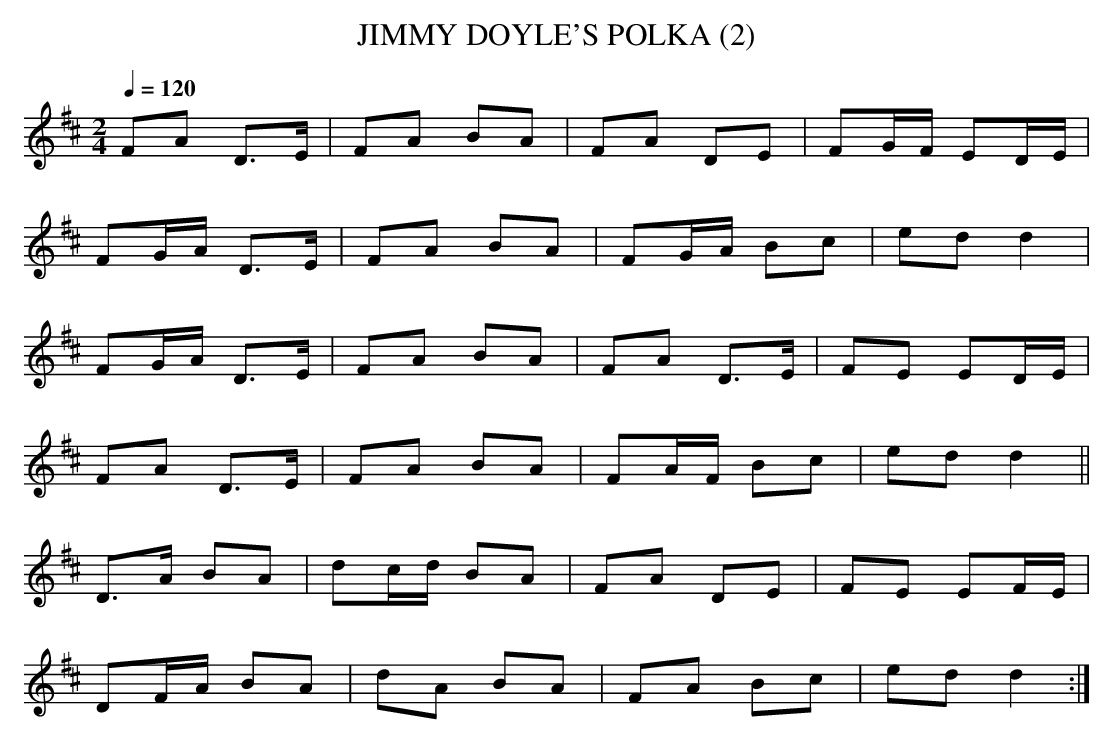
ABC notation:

X:1
T:JIMMY DOYLE'S POLKA (2)
Q:1/4=120
L:1/8
M:2/4
K:D
FA D>E|FA BA|FA DE|FG/F/ ED/E/|
FG/A/ D>E|FA BA|FG/A/ Bc|ed d2|
FG/A/ D>E|FA BA|FA D>E|FE ED/E/|
FA D>E|FA BA|FA/F/ Bc|ed d2||
D>A BA|dc/d/ BA|FA DE|FE EF/E/|
DF/A/ BA|dA BA|FA Bc|ed d2 :|
